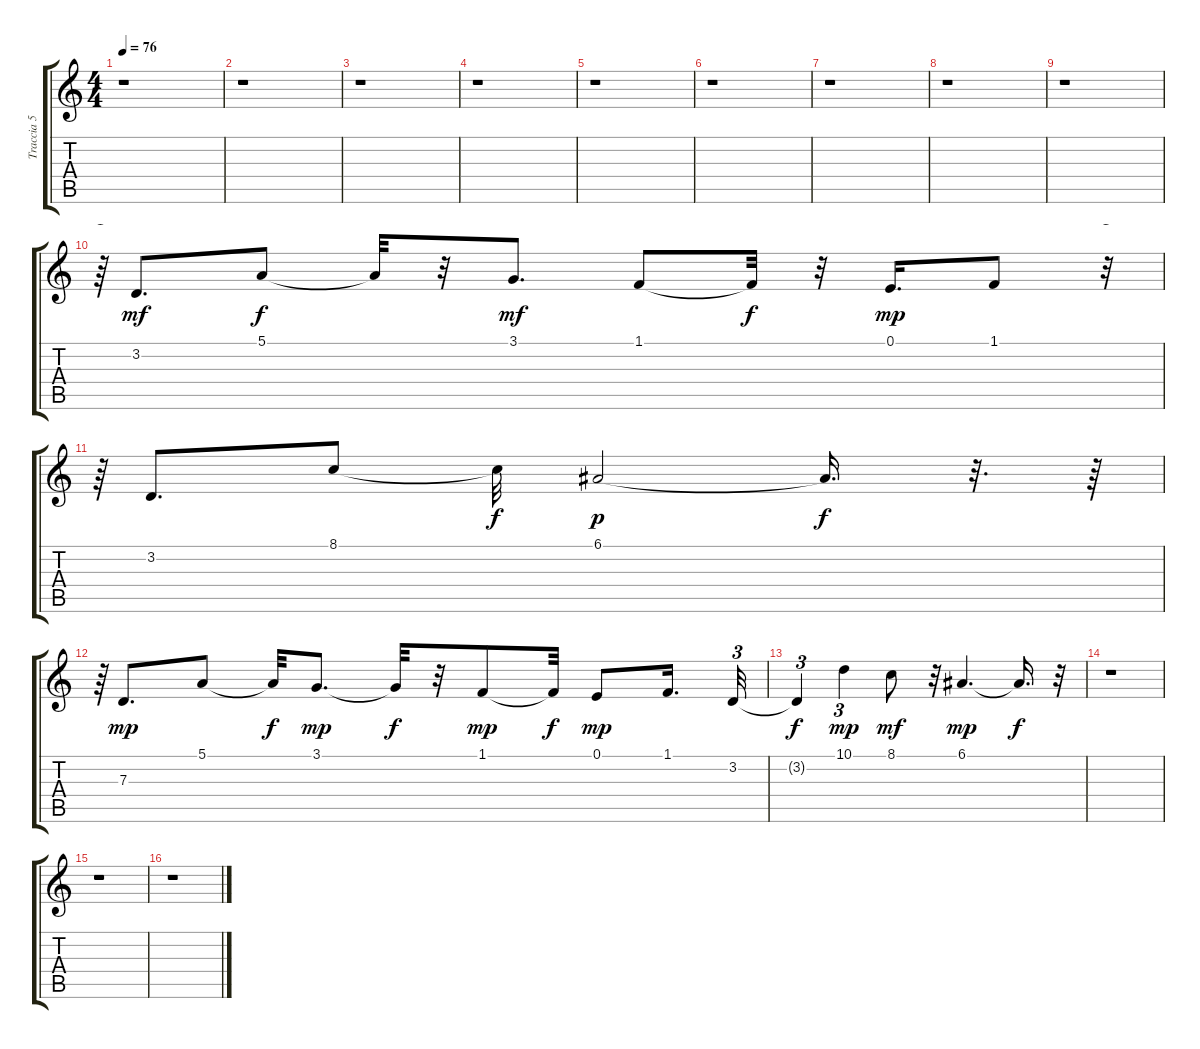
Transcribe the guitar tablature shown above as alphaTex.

\track ("Traccia 5" "Traccia 5") {instrument englishhorn}
\staff {score tabs}
\tuning (E4 B3 G3 D3 A2 E2) {hide}
\ts (4 4)
\tempo 76
\clef g2
\ks c
r.1{dy f} |
r.1 |
r.1 |
r.1 |
r.1 |
r.1 |
r.1 |
r.1 |
r.1 |
r.64{tu (3 2)} 3.2.8{d dy mf} 5.1.8{dy f} 5.1{t}.32 r.32 3.1.8{d dy mf} 1.1.8 1.1{t}.32{dy f} r.32 0.1.16{d dy mp} 1.1.8 r.32{tu (3 2)} |
r.64{tu (3 2)} 3.2.8{d} 8.1.8 8.1{t}.32{dy f} 6.1.2{dy p} 6.1{t}.16{d dy f} r.32{d} r.64 |
r.64{tu (3 2)} 7.3.8{d dy mp} 5.1.8 5.1{t}.32{dy f} 3.1.8{d dy mp} 3.1{t}.32{dy f} r.32 1.1.8{dy mp} 1.1{t}.32{dy f} 0.1.8{dy mp} 1.1.16{d} 3.2.32{tu (3 2)} |
3.2{t}.4{tu (3 2) dy f} 10.1.4{tu (3 2) dy mp} 8.1.8{dy mf} r.32 6.1.4{d dy mp} 6.1{t}.16{d dy f} r.32 |
r.1 |
r.1 |
r.1
